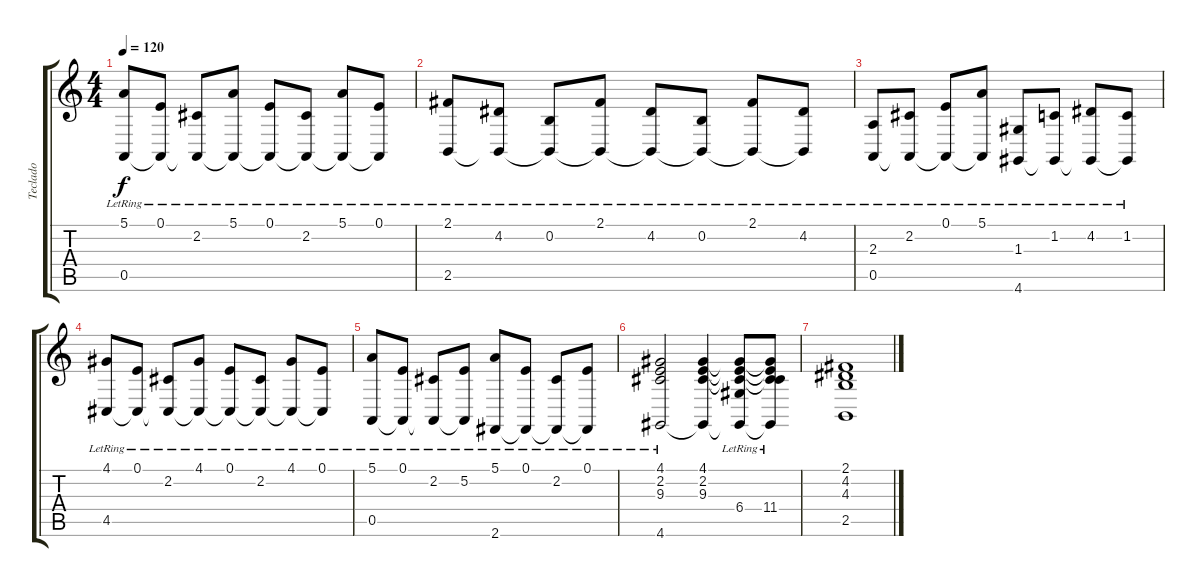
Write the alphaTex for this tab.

\track ("Teclado" "Teclado") {instrument brightacousticpiano}
\staff {score tabs}
\tuning (E4 B3 G3 D3 A2 E2) {hide}
\ts (4 4)
\tempo 120
\clef g2
\ks c
(5.1{lr} 0.5).8{dy f} (0.1{lr} 0.5{t}).8 (2.2{lr} 0.5{t}).8 (5.1{lr} 0.5{t}).8 (0.1{lr} 0.5{t}).8 (2.2{lr} 0.5{t}).8 (5.1{lr} 0.5{t}).8 (0.1{lr} 0.5{t}).8 |
(2.1{lr} 2.5).8 (4.2{lr} 2.5{t}).8 (0.2{lr} 2.5{t}).8 (2.1{lr} 2.5{t}).8 (4.2{lr} 2.5{t}).8 (0.2{lr} 2.5{t}).8 (2.1{lr} 2.5{t}).8 (4.2{lr} 2.5{t}).8 |
(2.3{lr} 0.5).8 (2.2{lr} 0.5{t}).8 (0.1{lr} 0.5{t}).8 (5.1{lr} 0.5{t}).8 (1.3{lr} 4.6).8 (1.2{lr} 4.6{t}).8 (4.2{lr} 4.6{t}).8 (1.2{lr} 4.6{t}).8 |
(4.1{lr} 4.5).8 (0.1{lr} 4.5{t}).8 (2.2{lr} 4.5{t}).8 (4.1{lr} 4.5{t}).8 (0.1{lr} 4.5{t}).8 (2.2{lr} 4.5{t}).8 (4.1{lr} 4.5{t}).8 (0.1{lr} 4.5{t}).8 |
(5.1{lr} 0.5).8 (0.1{lr} 0.5{t}).8 (2.2{lr} 0.5{t}).8 (5.2{lr} 0.5{t}).8 (5.1{lr} 2.6).8 (0.1{lr} 2.6{t}).8 (2.2{lr} 2.6{t}).8 (0.1{lr} 2.6{t}).8 |
(4.1{lr} 2.2{lr} 9.3{lr} 4.6).2 (4.1 2.2 9.3 4.6{t}).4 (4.1{t} 2.2{t} 9.3{t} 6.4{lr} 4.6{t}).8 (4.1{t} 2.2{t} 9.3{t} 11.4{lr} 4.6{t}).8 |
(2.1 4.2 4.3 2.5).1
